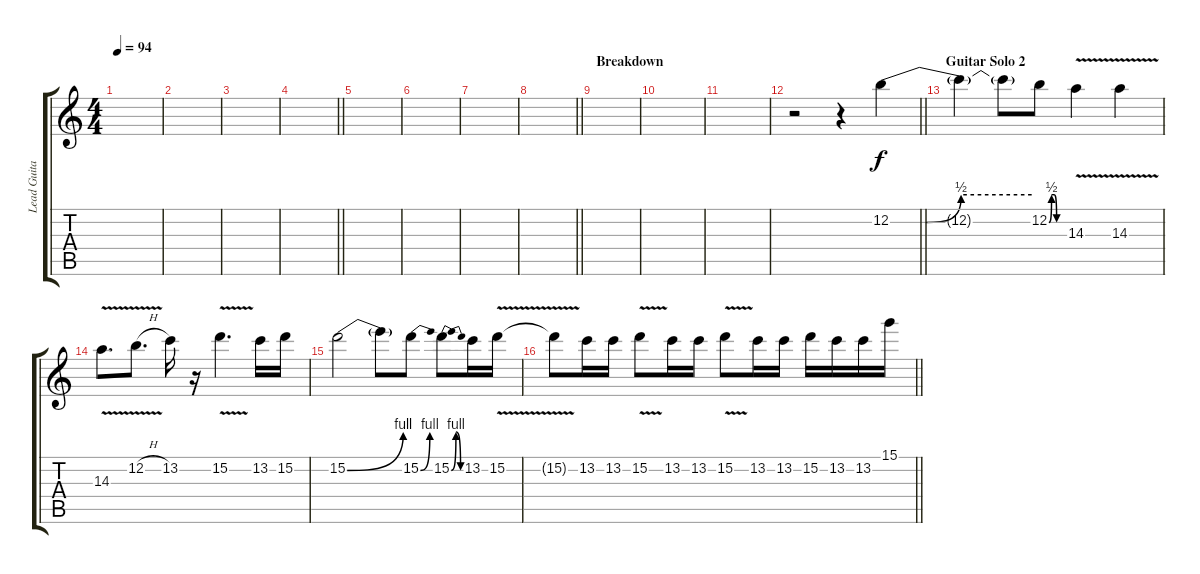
\track ("Lead Guitar" "Lead Guita") {instrument distortionguitar}
\staff {score tabs}
\tuning (E4 B3 G3 D3 A2 E2) {hide}
\ts (4 4)
\tempo 94
\clef g2
\ks c
|
|
|
\barLineRight lightlight
|
|
|
|
\barLineRight lightlight
|
\section ("" "Breakdown")
|
|
|
\barLineRight lightlight
r.2 r.4 12.2{be (custom 0 0 15 0 30 2 60 2)}.4{volume 10 instrument distortionguitar} |
\section ("" "Guitar Solo 2")
12.2{t}.4 12.2{t}.8 12.2{be (custom 0 0 10 2 20 2 30 0 60 0)}.8 14.3{v}.4 14.3{v}.4 |
14.3{v}.8{d} 12.2{v h}.8{d} 13.2.16 r.16 15.2{v}.4{d} 13.2.16 15.2.16 |
15.2{be (bend 0 0 60 4)}.2 15.2{t}.8 15.2{be (bend 0 0 60 4)}.8 15.2{be (bendrelease 0 0 10 4 20 4 60 0)}.8 13.2.16 15.2{v}.16 |
\barLineRight lightlight
15.2{t}.8 13.2.16 13.2.16 15.2{v}.8 13.2.16 13.2.16 15.2{v}.8 13.2.16 13.2.16 15.2.16 13.2.16 13.2.16 15.1.16
